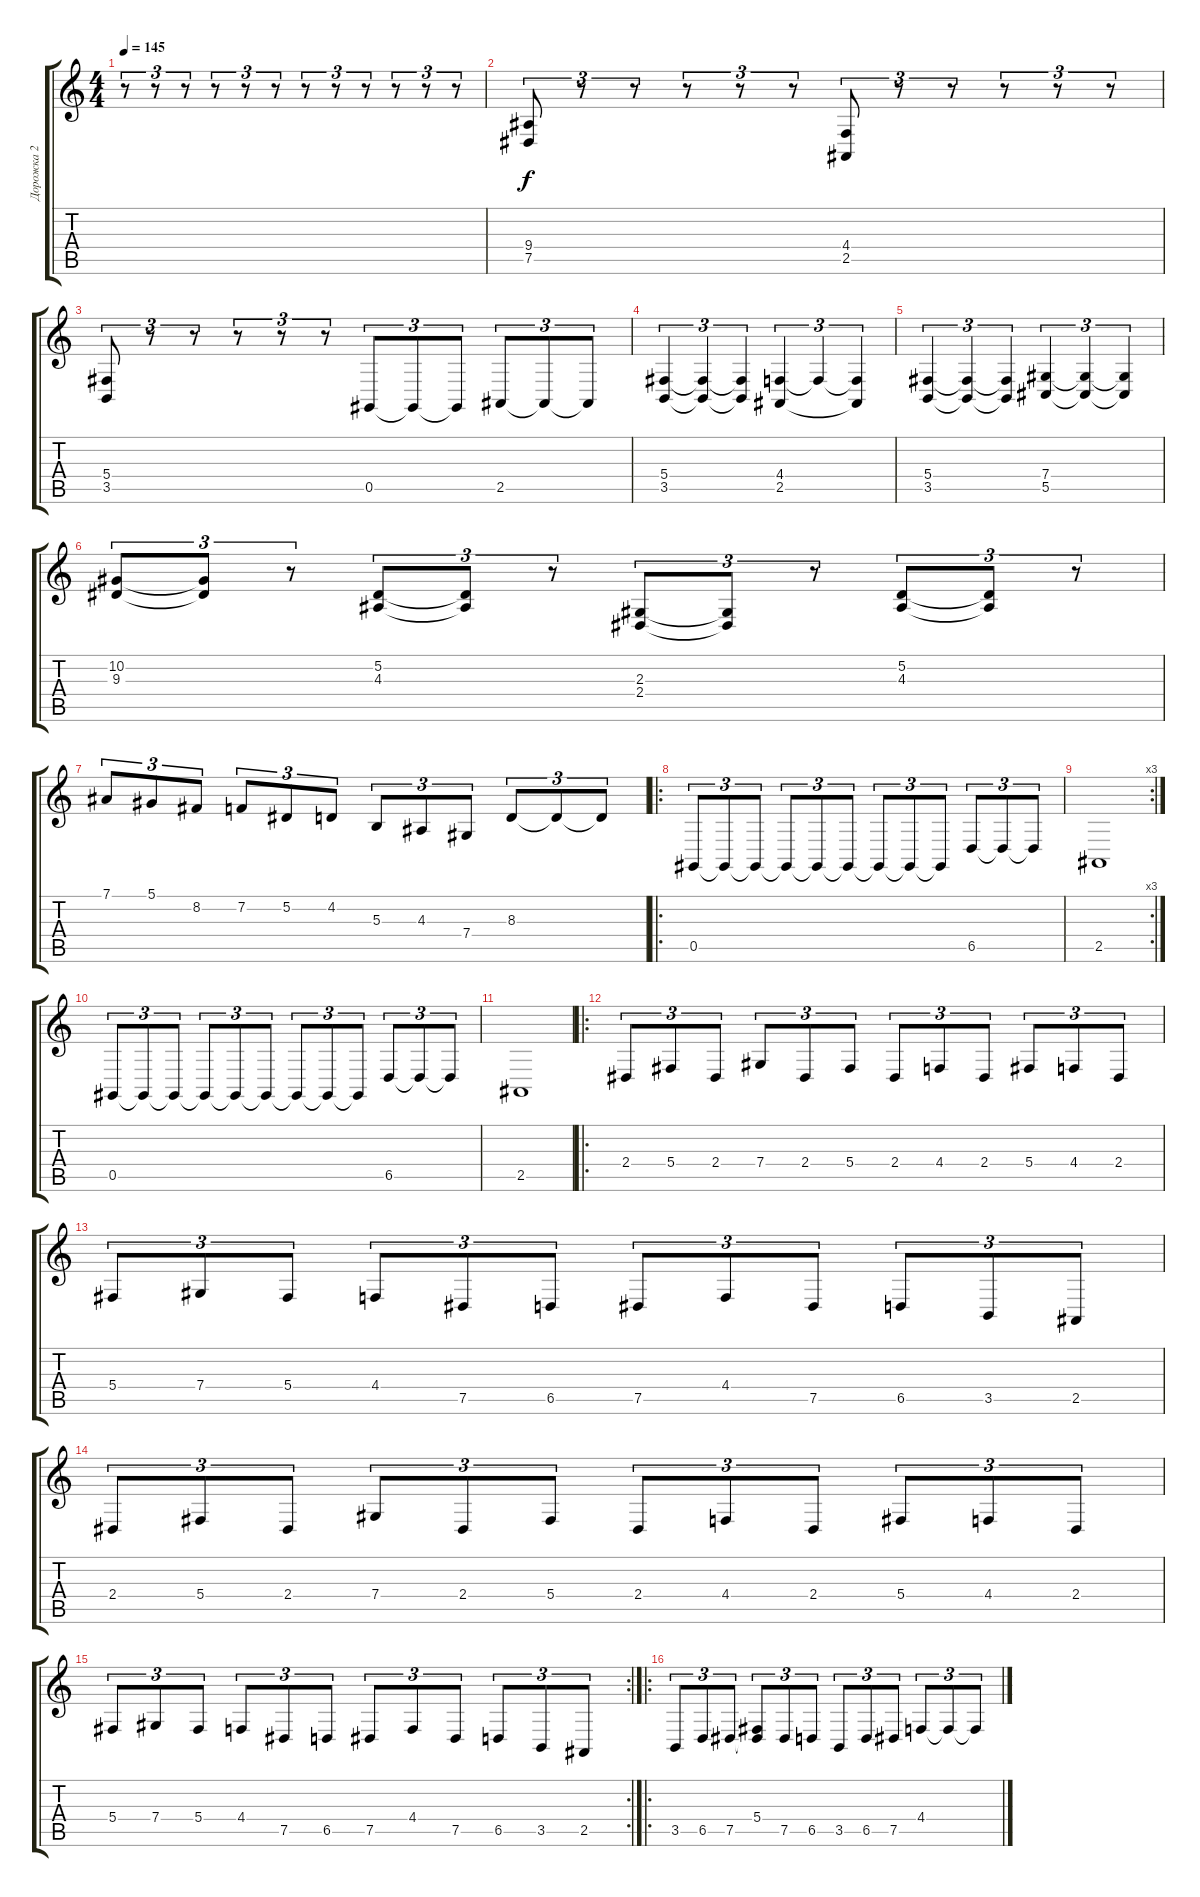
\track ("Дорожка 2" "Дорожка 2") {instrument stringensemble1}
\staff {score tabs}
\tuning (Eb4 Bb3 Gb3 Db3 Ab2 Eb2) {hide}
\ts (4 4)
\tempo 145
\clef g2
\ks c
r.8{tu (3 2) dy f} r.8{tu (3 2)} r.8{tu (3 2)} r.8{tu (3 2)} r.8{tu (3 2)} r.8{tu (3 2)} r.8{tu (3 2)} r.8{tu (3 2)} r.8{tu (3 2)} r.8{tu (3 2)} r.8{tu (3 2)} r.8{tu (3 2)} |
(9.4 7.5).8{tu (3 2)} r.8{tu (3 2)} r.8{tu (3 2)} r.8{tu (3 2)} r.8{tu (3 2)} r.8{tu (3 2)} (4.4 2.5).8{tu (3 2)} r.8{tu (3 2)} r.8{tu (3 2)} r.8{tu (3 2)} r.8{tu (3 2)} r.8{tu (3 2)} |
(5.4 3.5).8{tu (3 2)} r.8{tu (3 2)} r.8{tu (3 2)} r.8{tu (3 2)} r.8{tu (3 2)} r.8{tu (3 2)} 0.5.8{tu (3 2)} 0.5{t}.8{tu (3 2)} 0.5{t}.8{tu (3 2)} 2.5.8{tu (3 2)} 2.5{t}.8{tu (3 2)} 2.5{t}.8{tu (3 2)} |
(5.4 3.5).4{tu (3 2)} (5.4{t} 3.5{t}).4{tu (3 2)} (5.4{t} 3.5{t}).4{tu (3 2)} (4.4 2.5).4{tu (3 2)} 4.4{t}.4{tu (3 2)} (4.4{t} 2.5{t}).4{tu (3 2)} |
(5.4 3.5).4{tu (3 2)} (5.4{t} 3.5{t}).4{tu (3 2)} (5.4{t} 3.5{t}).4{tu (3 2)} (7.4 5.5).4{tu (3 2)} (7.4{t} 5.5{t}).4{tu (3 2)} (7.4{t} 5.5{t}).4{tu (3 2)} |
(10.2 9.3).8{tu (3 2)} (10.2{t} 9.3{t}).8{tu (3 2)} r.8{tu (3 2)} (5.2 4.3).8{tu (3 2)} (5.2{t} 4.3{t}).8{tu (3 2)} r.8{tu (3 2)} (2.3 2.4).8{tu (3 2)} (2.3{t} 2.4{t}).8{tu (3 2)} r.8{tu (3 2)} (5.2 4.3).8{tu (3 2)} (5.2{t} 4.3{t}).8{tu (3 2)} r.8{tu (3 2)} |
7.1.8{tu (3 2) volume 12} 5.1.8{tu (3 2)} 8.2.8{tu (3 2)} 7.2.8{tu (3 2)} 5.2.8{tu (3 2)} 4.2.8{tu (3 2)} 5.3.8{tu (3 2)} 4.3.8{tu (3 2)} 7.4.8{tu (3 2)} 8.3.8{tu (3 2)} 8.3{t}.8{tu (3 2)} 8.3{t}.8{tu (3 2)} |
\ro
0.5.8{tu (3 2)} 0.5{t}.8{tu (3 2)} 0.5{t}.8{tu (3 2)} 0.5{t}.8{tu (3 2)} 0.5{t}.8{tu (3 2)} 0.5{t}.8{tu (3 2)} 0.5{t}.8{tu (3 2)} 0.5{t}.8{tu (3 2)} 0.5{t}.8{tu (3 2)} 6.5.8{tu (3 2)} 6.5{t}.8{tu (3 2)} 6.5{t}.8{tu (3 2)} |
\rc 3
2.5.1 |
0.5.8{tu (3 2)} 0.5{t}.8{tu (3 2)} 0.5{t}.8{tu (3 2)} 0.5{t}.8{tu (3 2)} 0.5{t}.8{tu (3 2)} 0.5{t}.8{tu (3 2)} 0.5{t}.8{tu (3 2)} 0.5{t}.8{tu (3 2)} 0.5{t}.8{tu (3 2)} 6.5.8{tu (3 2)} 6.5{t}.8{tu (3 2)} 6.5{t}.8{tu (3 2)} |
2.5.1 |
\ro
2.4.8{tu (3 2) volume 12} 5.4.8{tu (3 2)} 2.4.8{tu (3 2)} 7.4.8{tu (3 2)} 2.4.8{tu (3 2)} 5.4.8{tu (3 2)} 2.4.8{tu (3 2)} 4.4.8{tu (3 2)} 2.4.8{tu (3 2)} 5.4.8{tu (3 2)} 4.4.8{tu (3 2)} 2.4.8{tu (3 2)} |
5.4.8{tu (3 2)} 7.4.8{tu (3 2)} 5.4.8{tu (3 2)} 4.4.8{tu (3 2)} 7.5.8{tu (3 2)} 6.5.8{tu (3 2)} 7.5.8{tu (3 2)} 4.4.8{tu (3 2)} 7.5.8{tu (3 2)} 6.5.8{tu (3 2)} 3.5.8{tu (3 2)} 2.5.8{tu (3 2)} |
2.4.8{tu (3 2) volume 12} 5.4.8{tu (3 2)} 2.4.8{tu (3 2)} 7.4.8{tu (3 2)} 2.4.8{tu (3 2)} 5.4.8{tu (3 2)} 2.4.8{tu (3 2)} 4.4.8{tu (3 2)} 2.4.8{tu (3 2)} 5.4.8{tu (3 2)} 4.4.8{tu (3 2)} 2.4.8{tu (3 2)} |
\rc 2
5.4.8{tu (3 2)} 7.4.8{tu (3 2)} 5.4.8{tu (3 2)} 4.4.8{tu (3 2)} 7.5.8{tu (3 2)} 6.5.8{tu (3 2)} 7.5.8{tu (3 2)} 4.4.8{tu (3 2)} 7.5.8{tu (3 2)} 6.5.8{tu (3 2)} 3.5.8{tu (3 2)} 2.5.8{tu (3 2)} |
\ro
3.5.8{tu (3 2)} 6.5.8{tu (3 2)} 7.5.8{tu (3 2)} (5.4 7.5{t}).8{tu (3 2)} 7.5.8{tu (3 2)} 6.5.8{tu (3 2)} 3.5.8{tu (3 2)} 6.5.8{tu (3 2)} 7.5.8{tu (3 2)} 4.4.8{tu (3 2)} 4.4{t}.8{tu (3 2)} 4.4{t}.8{tu (3 2)}
